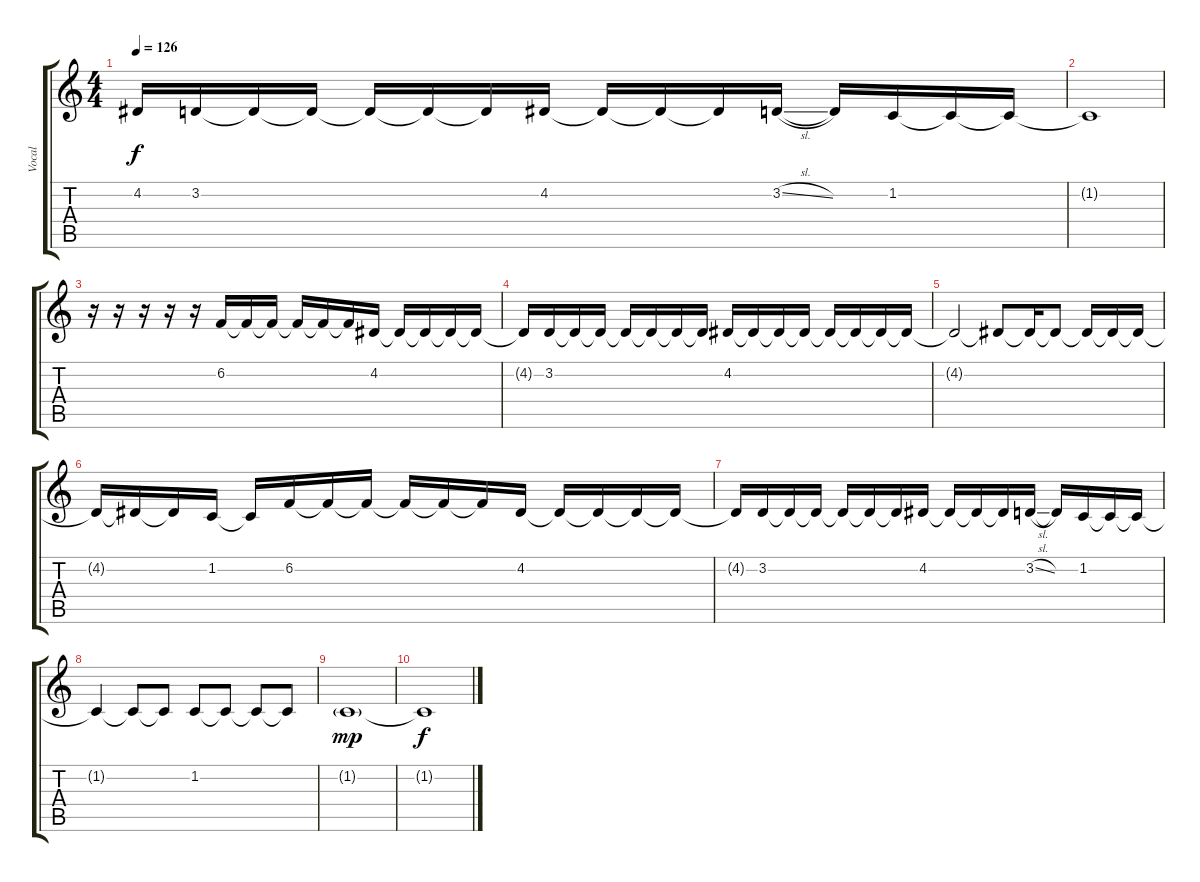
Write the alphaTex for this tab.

\track ("Vocal" "Vocal") {instrument orchestralharp}
\staff {score tabs}
\tuning (E4 B3 G3 D3 A2 E2) {hide}
\ts (4 4)
\tempo 126
\clef g2
\ks c
4.2{t}.16{dy f} 3.2.16 3.2{t}.16 3.2{t}.16 3.2{t}.16 3.2{t}.16 3.2{t}.16 4.2.16 4.2{t}.16 4.2{t}.16 4.2{t}.16 3.2{sl}.16 3.2{t}.16 1.2.16 1.2{t}.16 1.2{t}.16 |
1.2{t}.1 |
r.16 r.16 r.16 r.16 r.16 6.2.16 6.2{t}.16 6.2{t}.16 6.2{t}.16 6.2{t}.16 6.2{t}.16 4.2.16 4.2{t}.16 4.2{t}.16 4.2{t}.16 4.2{t}.16 |
4.2{t}.16 3.2.16 3.2{t}.16 3.2{t}.16 3.2{t}.16 3.2{t}.16 3.2{t}.16 3.2{t}.16 4.2.16 4.2{t}.16 4.2{t}.16 4.2{t}.16 4.2{t}.16 4.2{t}.16 4.2{t}.16 4.2{t}.16 |
4.2{t}.2 4.2{t}.8 4.2{t}.16 4.2{t}.8 4.2{t}.16 4.2{t}.16 4.2{t}.16 |
4.2{t}.16 4.2{t}.16 4.2{t}.16 1.2.16 1.2{t}.16 6.2.16 6.2{t}.16 6.2{t}.16 6.2{t}.16 6.2{t}.16 6.2{t}.16 4.2.16 4.2{t}.16 4.2{t}.16 4.2{t}.16 4.2{t}.16 |
4.2{t}.16 3.2.16 3.2{t}.16 3.2{t}.16 3.2{t}.16 3.2{t}.16 3.2{t}.16 4.2.16 4.2{t}.16 4.2{t}.16 4.2{t}.16 3.2{sl}.16 3.2{t}.16 1.2.16 1.2{t}.16 1.2{t}.16 |
1.2{t}.4 1.2{t}.8 1.2{t}.8 1.2.8 1.2{t}.8 1.2{t}.8 1.2{t}.8 |
1.2{g}.1{dy mp} |
1.2{t}.1{dy f}
